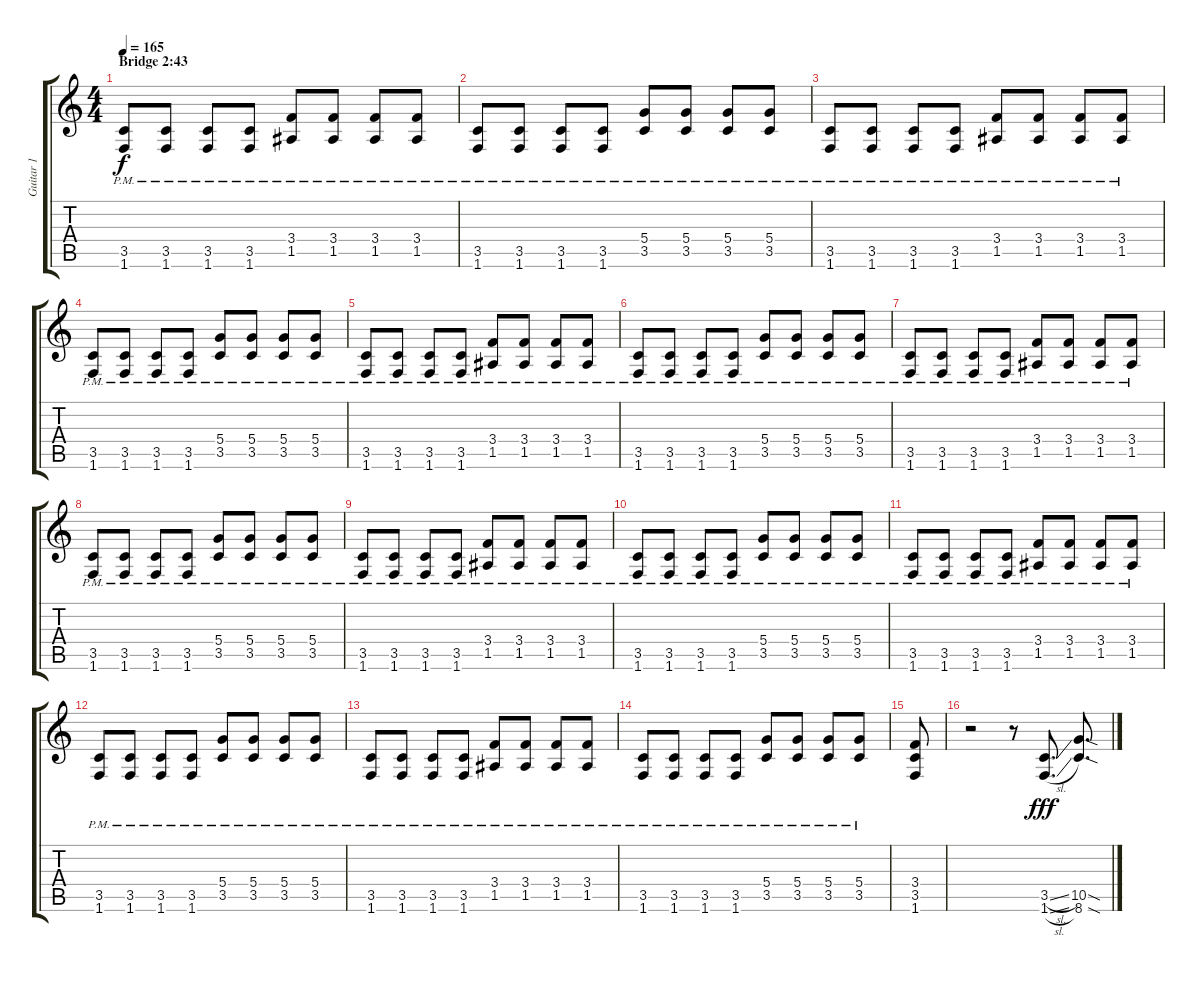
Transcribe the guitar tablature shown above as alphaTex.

\track ("Guitar 1" "Guitar 1") {instrument distortionguitar}
\staff {score tabs}
\tuning (E4 B3 G3 D3 A2 E2) {hide}
\ts (4 4)
\section ("" "Bridge 2:43")
\tempo 165
\clef g2
\ks c
(3.5{pm} 1.6{pm}).8{dy f} (3.5{pm} 1.6{pm}).8 (3.5{pm} 1.6{pm}).8 (3.5{pm} 1.6{pm}).8 (3.4{pm} 1.5{pm}).8 (3.4{pm} 1.5{pm}).8 (3.4{pm} 1.5{pm}).8 (3.4{pm} 1.5{pm}).8 |
(3.5{pm} 1.6{pm}).8 (3.5{pm} 1.6{pm}).8 (3.5{pm} 1.6{pm}).8 (3.5{pm} 1.6{pm}).8 (5.4{pm} 3.5{pm}).8 (5.4{pm} 3.5{pm}).8 (5.4{pm} 3.5{pm}).8 (5.4{pm} 3.5{pm}).8 |
(3.5{pm} 1.6{pm}).8 (3.5{pm} 1.6{pm}).8 (3.5{pm} 1.6{pm}).8 (3.5{pm} 1.6{pm}).8 (3.4{pm} 1.5{pm}).8 (3.4{pm} 1.5{pm}).8 (3.4{pm} 1.5{pm}).8 (3.4{pm} 1.5{pm}).8 |
(3.5{pm} 1.6{pm}).8 (3.5{pm} 1.6{pm}).8 (3.5{pm} 1.6{pm}).8 (3.5{pm} 1.6{pm}).8 (5.4{pm} 3.5{pm}).8 (5.4{pm} 3.5{pm}).8 (5.4{pm} 3.5{pm}).8 (5.4{pm} 3.5{pm}).8 |
(3.5{pm} 1.6{pm}).8 (3.5{pm} 1.6{pm}).8 (3.5{pm} 1.6{pm}).8 (3.5{pm} 1.6{pm}).8 (3.4{pm} 1.5{pm}).8 (3.4{pm} 1.5{pm}).8 (3.4{pm} 1.5{pm}).8 (3.4{pm} 1.5{pm}).8 |
(3.5{pm} 1.6{pm}).8 (3.5{pm} 1.6{pm}).8 (3.5{pm} 1.6{pm}).8 (3.5{pm} 1.6{pm}).8 (5.4{pm} 3.5{pm}).8 (5.4{pm} 3.5{pm}).8 (5.4{pm} 3.5{pm}).8 (5.4{pm} 3.5{pm}).8 |
(3.5{pm} 1.6{pm}).8 (3.5{pm} 1.6{pm}).8 (3.5{pm} 1.6{pm}).8 (3.5{pm} 1.6{pm}).8 (3.4{pm} 1.5{pm}).8 (3.4{pm} 1.5{pm}).8 (3.4{pm} 1.5{pm}).8 (3.4{pm} 1.5{pm}).8 |
(3.5{pm} 1.6{pm}).8 (3.5{pm} 1.6{pm}).8 (3.5{pm} 1.6{pm}).8 (3.5{pm} 1.6{pm}).8 (5.4{pm} 3.5{pm}).8 (5.4{pm} 3.5{pm}).8 (5.4{pm} 3.5{pm}).8 (5.4{pm} 3.5{pm}).8 |
(3.5{pm} 1.6{pm}).8 (3.5{pm} 1.6{pm}).8 (3.5{pm} 1.6{pm}).8 (3.5{pm} 1.6{pm}).8 (3.4{pm} 1.5{pm}).8 (3.4{pm} 1.5{pm}).8 (3.4{pm} 1.5{pm}).8 (3.4{pm} 1.5{pm}).8 |
(3.5{pm} 1.6{pm}).8 (3.5{pm} 1.6{pm}).8 (3.5{pm} 1.6{pm}).8 (3.5{pm} 1.6{pm}).8 (5.4{pm} 3.5{pm}).8 (5.4{pm} 3.5{pm}).8 (5.4{pm} 3.5{pm}).8 (5.4{pm} 3.5{pm}).8 |
(3.5{pm} 1.6{pm}).8 (3.5{pm} 1.6{pm}).8 (3.5{pm} 1.6{pm}).8 (3.5{pm} 1.6{pm}).8 (3.4{pm} 1.5{pm}).8 (3.4{pm} 1.5{pm}).8 (3.4{pm} 1.5{pm}).8 (3.4{pm} 1.5{pm}).8 |
(3.5{pm} 1.6{pm}).8 (3.5{pm} 1.6{pm}).8 (3.5{pm} 1.6{pm}).8 (3.5{pm} 1.6{pm}).8 (5.4{pm} 3.5{pm}).8 (5.4{pm} 3.5{pm}).8 (5.4{pm} 3.5{pm}).8 (5.4{pm} 3.5{pm}).8 |
(3.5{pm} 1.6{pm}).8 (3.5{pm} 1.6{pm}).8 (3.5{pm} 1.6{pm}).8 (3.5{pm} 1.6{pm}).8 (3.4{pm} 1.5{pm}).8 (3.4{pm} 1.5{pm}).8 (3.4{pm} 1.5{pm}).8 (3.4{pm} 1.5{pm}).8 |
(3.5{pm} 1.6{pm}).8 (3.5{pm} 1.6{pm}).8 (3.5{pm} 1.6{pm}).8 (3.5{pm} 1.6{pm}).8 (5.4{pm} 3.5{pm}).8 (5.4{pm} 3.5{pm}).8 (5.4{pm} 3.5{pm}).8 (5.4{pm} 3.5{pm}).8 |
(3.4 3.5 1.6).8 |
r.2 r.8 (3.5{sl} 1.6{sl}).8{d dy fff} (10.5{sod} 8.6{sod}).8{d}
